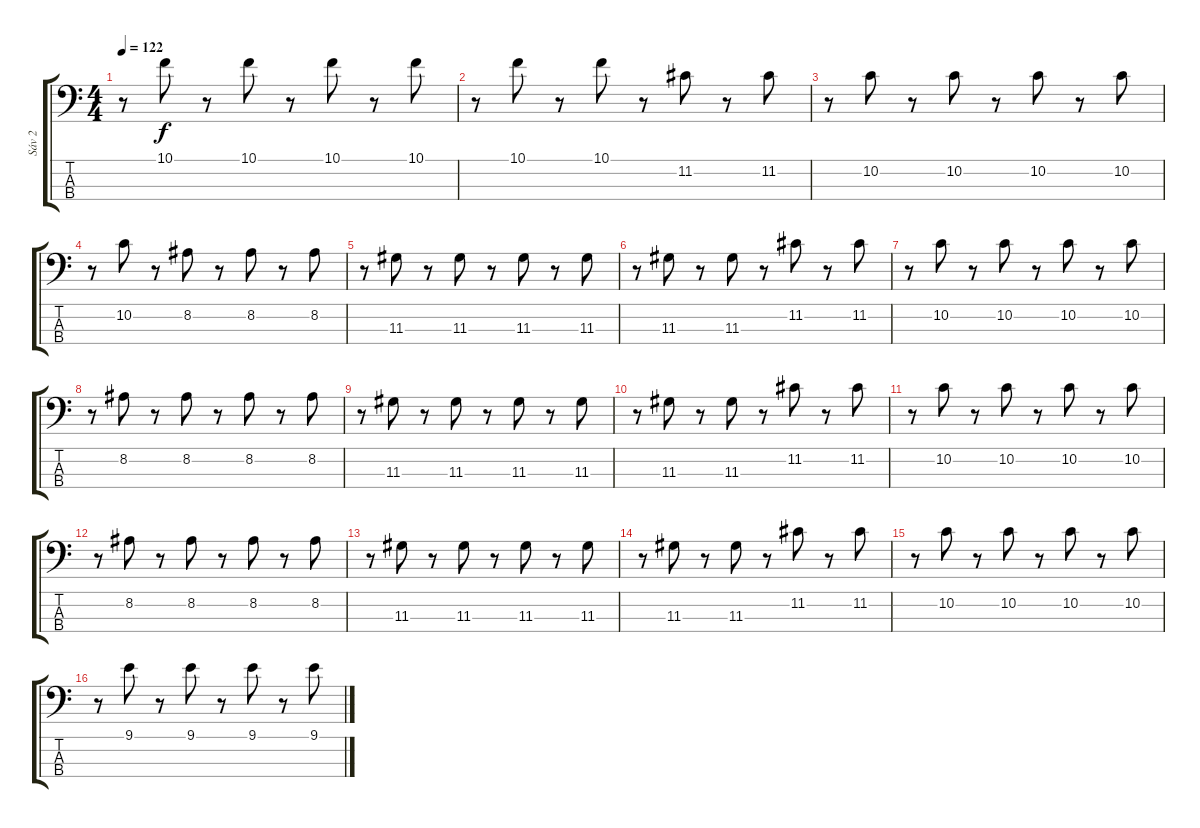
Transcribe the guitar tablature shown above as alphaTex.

\track ("Sáv 2" "Sáv 2") {mute instrument electricbassfinger}
\staff {score tabs}
\tuning (G2 D2 A1 E1) {hide}
\ts (4 4)
\tempo 122
\clef f4
\ks c
r.8{dy f} 10.1.8 r.8 10.1.8 r.8 10.1.8 r.8 10.1.8 |
r.8 10.1.8 r.8 10.1.8 r.8 11.2.8 r.8 11.2.8 |
r.8 10.2.8 r.8 10.2.8 r.8 10.2.8 r.8 10.2.8 |
r.8 10.2.8 r.8 8.2.8 r.8 8.2.8 r.8 8.2.8 |
r.8 11.3.8 r.8 11.3.8 r.8 11.3.8 r.8 11.3.8 |
r.8 11.3.8 r.8 11.3.8 r.8 11.2.8 r.8 11.2.8 |
r.8 10.2.8 r.8 10.2.8 r.8 10.2.8 r.8 10.2.8 |
r.8 8.2.8 r.8 8.2.8 r.8 8.2.8 r.8 8.2.8 |
r.8 11.3.8 r.8 11.3.8 r.8 11.3.8 r.8 11.3.8 |
r.8 11.3.8 r.8 11.3.8 r.8 11.2.8 r.8 11.2.8 |
r.8 10.2.8 r.8 10.2.8 r.8 10.2.8 r.8 10.2.8 |
r.8 8.2.8 r.8 8.2.8 r.8 8.2.8 r.8 8.2.8 |
r.8 11.3.8 r.8 11.3.8 r.8 11.3.8 r.8 11.3.8 |
r.8 11.3.8 r.8 11.3.8 r.8 11.2.8 r.8 11.2.8 |
r.8 10.2.8 r.8 10.2.8 r.8 10.2.8 r.8 10.2.8 |
r.8 9.1.8 r.8 9.1.8 r.8 9.1.8 r.8 9.1.8
